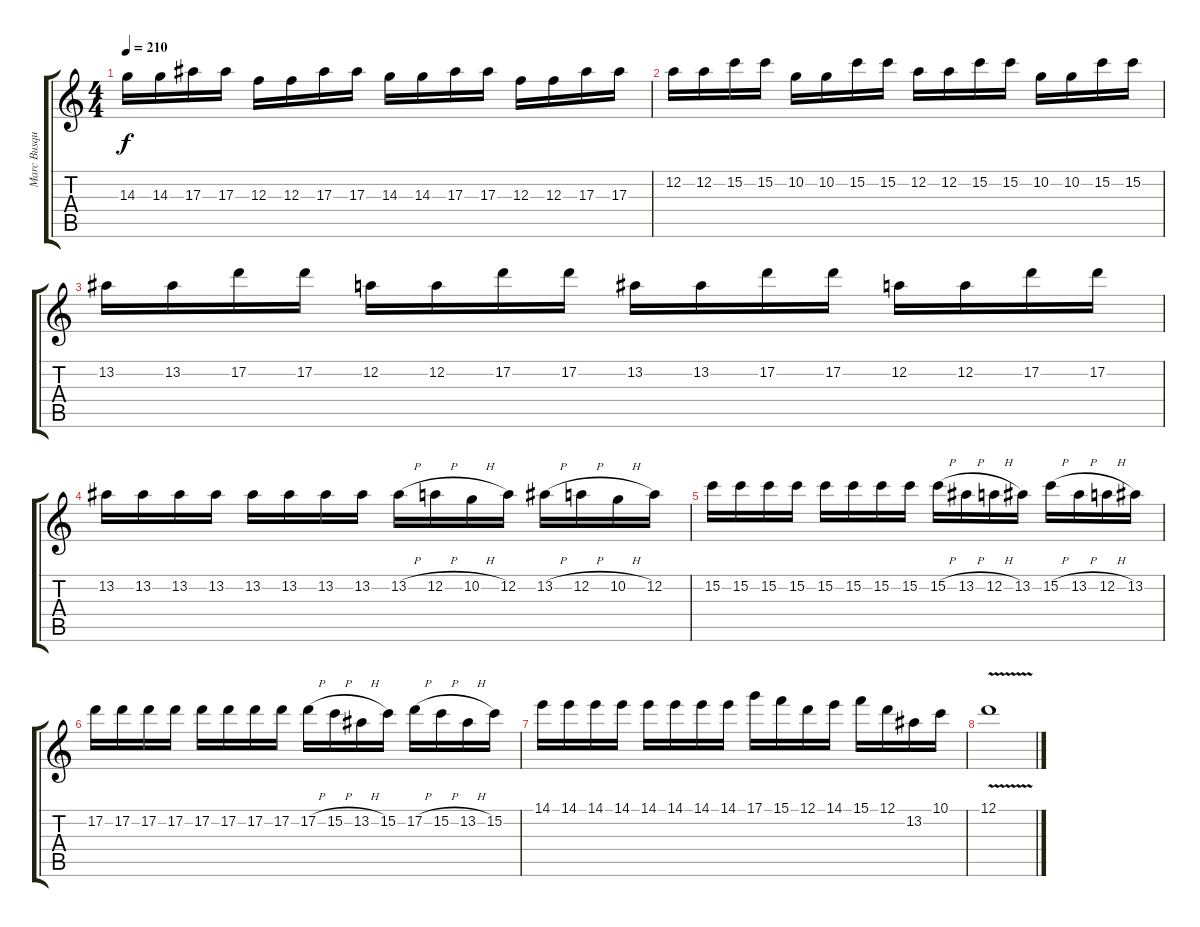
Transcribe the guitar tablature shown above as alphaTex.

\track ("Marc Busque" "Marc Busqu") {instrument distortionguitar}
\staff {score tabs}
\tuning (D4 A3 F3 C3 G2 D2) {hide}
\ts (4 4)
\tempo 210
\clef g2
\ks c
14.3.16{dy f} 14.3.16 17.3.16 17.3.16 12.3.16 12.3.16 17.3.16 17.3.16 14.3.16 14.3.16 17.3.16 17.3.16 12.3.16 12.3.16 17.3.16 17.3.16 |
12.2.16 12.2.16 15.2.16 15.2.16 10.2.16 10.2.16 15.2.16 15.2.16 12.2.16 12.2.16 15.2.16 15.2.16 10.2.16 10.2.16 15.2.16 15.2.16 |
13.2.16 13.2.16 17.2.16 17.2.16 12.2.16 12.2.16 17.2.16 17.2.16 13.2.16 13.2.16 17.2.16 17.2.16 12.2.16 12.2.16 17.2.16 17.2.16 |
13.2.16 13.2.16 13.2.16 13.2.16 13.2.16 13.2.16 13.2.16 13.2.16 13.2{h}.16 12.2{h}.16 10.2{h}.16 12.2.16 13.2{h}.16 12.2{h}.16 10.2{h}.16 12.2.16 |
15.2.16 15.2.16 15.2.16 15.2.16 15.2.16 15.2.16 15.2.16 15.2.16 15.2{h}.16 13.2{h}.16 12.2{h}.16 13.2.16 15.2{h}.16 13.2{h}.16 12.2{h}.16 13.2.16 |
17.2.16 17.2.16 17.2.16 17.2.16 17.2.16 17.2.16 17.2.16 17.2.16 17.2{h}.16 15.2{h}.16 13.2{h}.16 15.2.16 17.2{h}.16 15.2{h}.16 13.2{h}.16 15.2.16 |
14.1.16 14.1.16 14.1.16 14.1.16 14.1.16 14.1.16 14.1.16 14.1.16 17.1.16 15.1.16 12.1.16 14.1.16 15.1.16 12.1.16 13.2.16 10.1.16 |
12.1{v}.1
